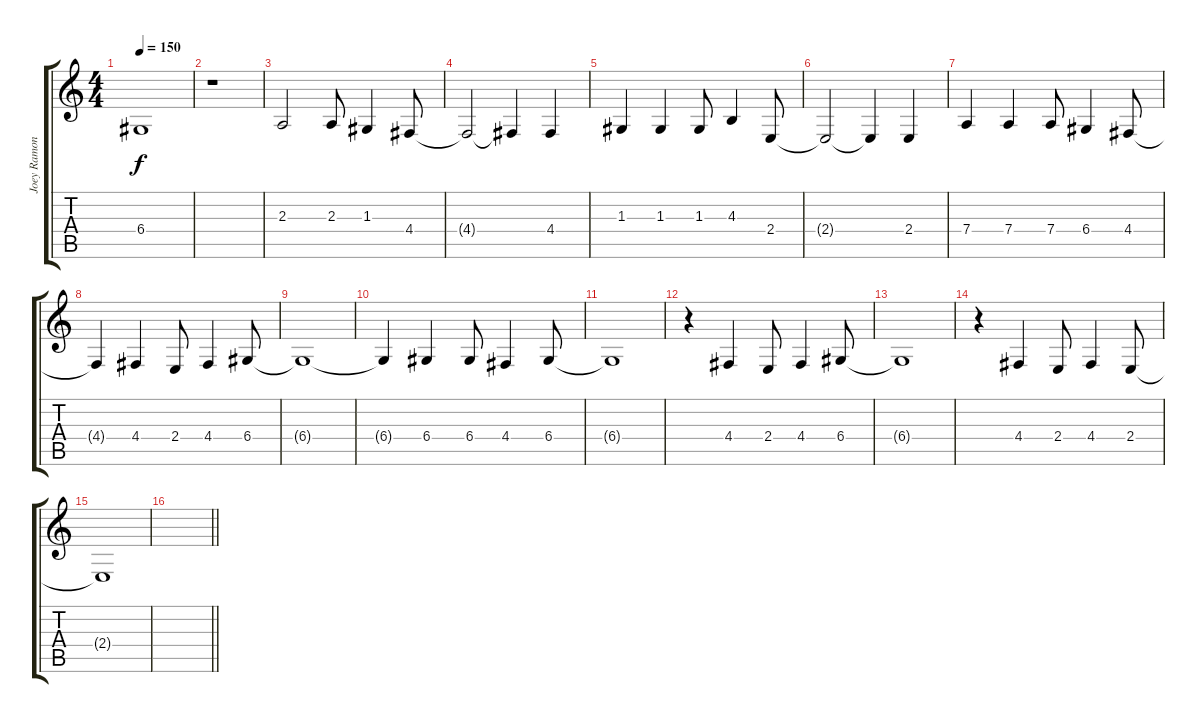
\track ("Joey Ramone - Vocals" "Joey Ramon") {instrument recorder}
\staff {score tabs}
\tuning (E4 B3 G3 D3 A2 E2) {hide}
\ts (4 4)
\tempo 150
\clef g2
\ks c
6.4{t}.1{dy f} |
r.1 |
2.3.2 2.3.8 1.3.4 4.4.8 |
4.4{t}.2 4.4{t}.4 4.4.4 |
1.3.4 1.3.4 1.3.8 4.3.4 2.4.8 |
2.4{t}.2 2.4{t}.4 2.4.4 |
7.4.4 7.4.4 7.4.8 6.4.4 4.4.8 |
4.4{t}.4 4.4.4 2.4.8 4.4.4 6.4.8 |
6.4{t}.1 |
6.4{t}.4 6.4.4 6.4.8 4.4.4 6.4.8 |
6.4{t}.1 |
r.4 4.4.4 2.4.8 4.4.4 6.4.8 |
6.4{t}.1 |
r.4 4.4.4 2.4.8 4.4.4 2.4.8 |
2.4{t}.1 |
\barLineRight lightlight
